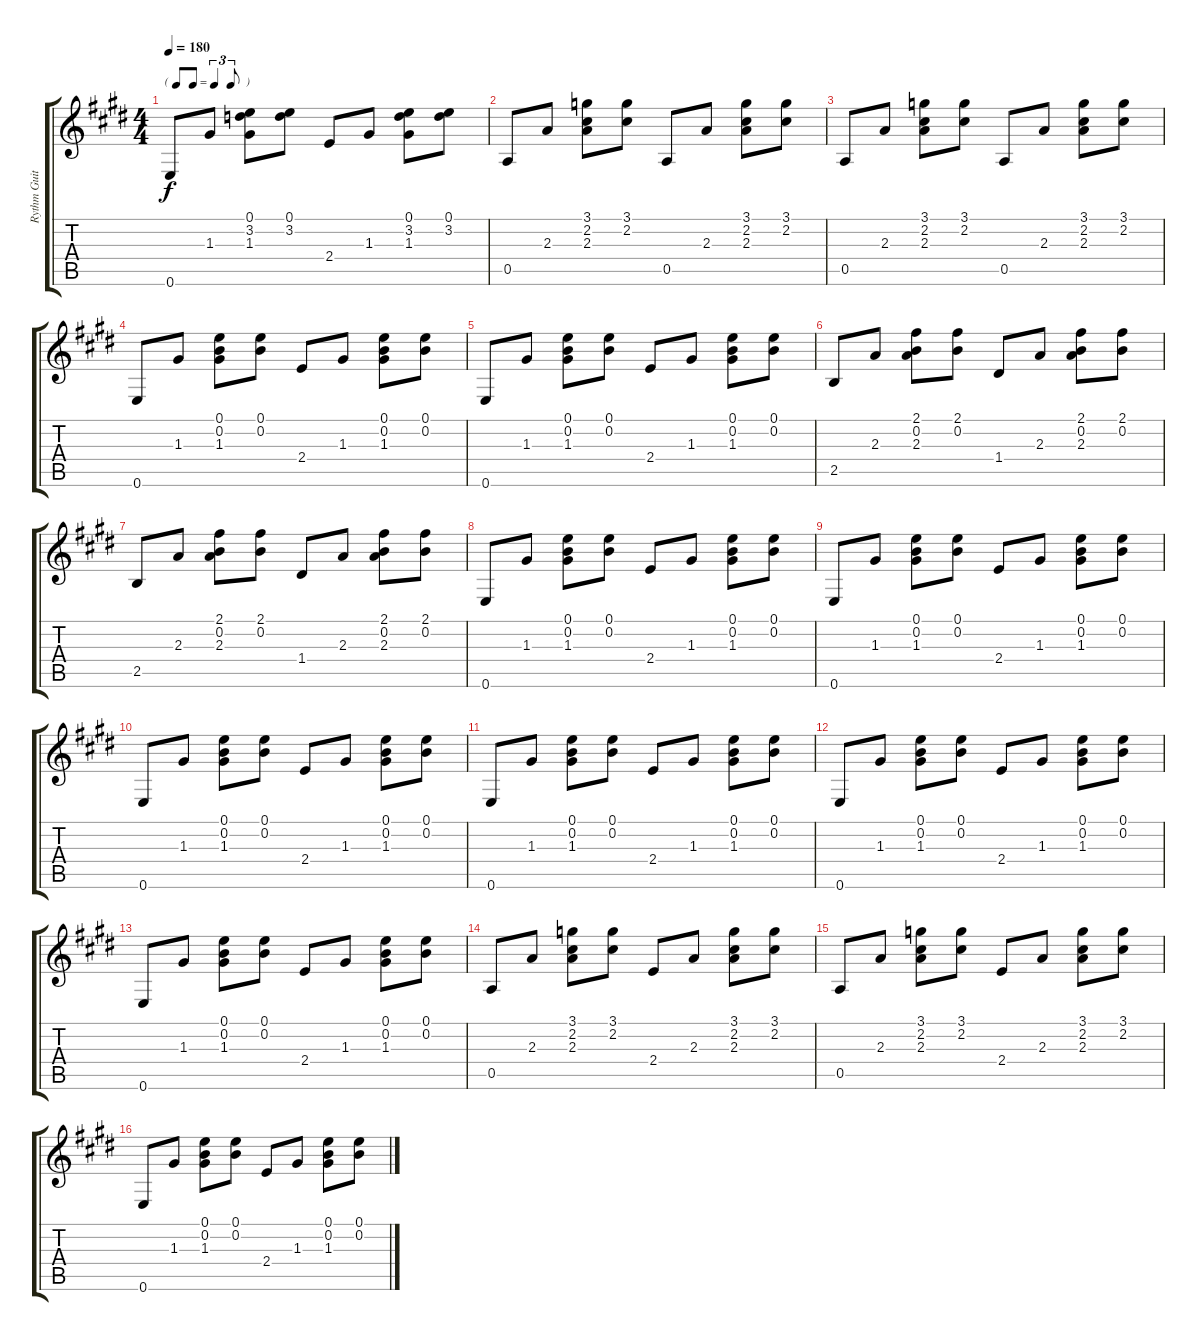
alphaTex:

\track ("Rythm Guitar" "Rythm Guit") {instrument acousticguitarsteel}
\staff {score tabs}
\tuning (E4 B3 G3 D3 A2 E2) {hide}
\ts (4 4)
\tf triplet8th
\tempo 180
\clef g2
\ks e
0.6.8{dy f} 1.3.8 (0.1 3.2 1.3).8 (0.1 3.2).8 2.4.8 1.3.8 (0.1 3.2 1.3).8 (0.1 3.2).8 |
0.5.8 2.3.8 (3.1 2.2 2.3).8 (3.1 2.2).8 0.5.8 2.3.8 (3.1 2.2 2.3).8 (3.1 2.2).8 |
0.5.8 2.3.8 (3.1 2.2 2.3).8 (3.1 2.2).8 0.5.8 2.3.8 (3.1 2.2 2.3).8 (3.1 2.2).8 |
0.6.8 1.3.8 (0.1 0.2 1.3).8 (0.1 0.2).8 2.4.8 1.3.8 (0.1 0.2 1.3).8 (0.1 0.2).8 |
0.6.8 1.3.8 (0.1 0.2 1.3).8 (0.1 0.2).8 2.4.8 1.3.8 (0.1 0.2 1.3).8 (0.1 0.2).8 |
2.5.8 2.3.8 (2.1 0.2 2.3).8 (2.1 0.2).8 1.4.8 2.3.8 (2.1 0.2 2.3).8 (2.1 0.2).8 |
2.5.8 2.3.8 (2.1 0.2 2.3).8 (2.1 0.2).8 1.4.8 2.3.8 (2.1 0.2 2.3).8 (2.1 0.2).8 |
0.6.8 1.3.8 (0.1 0.2 1.3).8 (0.1 0.2).8 2.4.8 1.3.8 (0.1 0.2 1.3).8 (0.1 0.2).8 |
0.6.8 1.3.8 (0.1 0.2 1.3).8 (0.1 0.2).8 2.4.8 1.3.8 (0.1 0.2 1.3).8 (0.1 0.2).8 |
0.6.8 1.3.8 (0.1 0.2 1.3).8 (0.1 0.2).8 2.4.8 1.3.8 (0.1 0.2 1.3).8 (0.1 0.2).8 |
0.6.8 1.3.8 (0.1 0.2 1.3).8 (0.1 0.2).8 2.4.8 1.3.8 (0.1 0.2 1.3).8 (0.1 0.2).8 |
0.6.8 1.3.8 (0.1 0.2 1.3).8 (0.1 0.2).8 2.4.8 1.3.8 (0.1 0.2 1.3).8 (0.1 0.2).8 |
0.6.8 1.3.8 (0.1 0.2 1.3).8 (0.1 0.2).8 2.4.8 1.3.8 (0.1 0.2 1.3).8 (0.1 0.2).8 |
0.5.8 2.3.8 (3.1 2.2 2.3).8 (3.1 2.2).8 2.4.8 2.3.8 (3.1 2.2 2.3).8 (3.1 2.2).8 |
0.5.8 2.3.8 (3.1 2.2 2.3).8 (3.1 2.2).8 2.4.8 2.3.8 (3.1 2.2 2.3).8 (3.1 2.2).8 |
0.6.8 1.3.8 (0.1 0.2 1.3).8 (0.1 0.2).8 2.4.8 1.3.8 (0.1 0.2 1.3).8 (0.1 0.2).8
